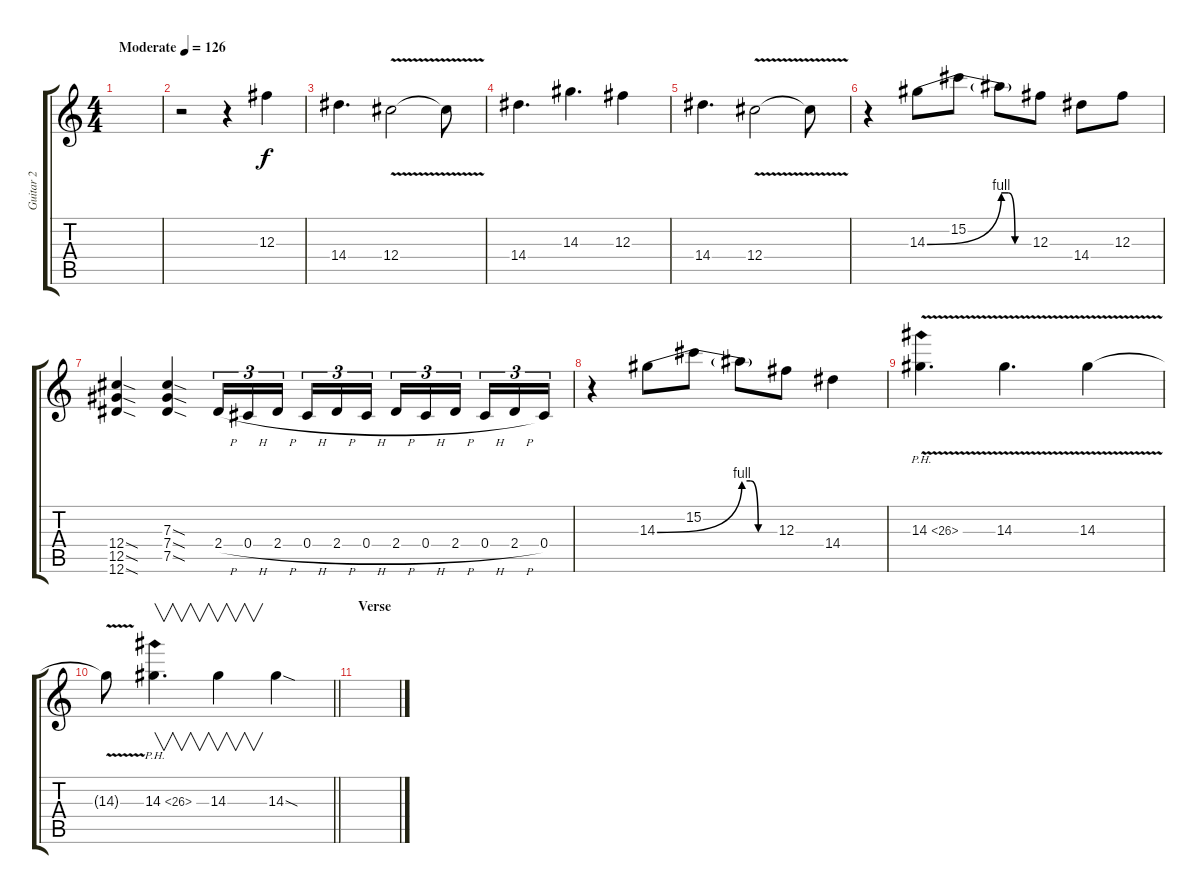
\track ("Guitar 2" "Guitar 2") {instrument overdrivenguitar}
\staff {score tabs}
\tuning (Eb4 Bb3 Gb3 Db3 Ab2 Eb2) {hide}
\ts (4 4)
\tempo (126 "Moderate")
\clef g2
\ks c
|
r.2 r.4 12.3.4 |
14.4.4{d} 12.4{v}.2 12.4{t}.8 |
14.4.4{d} 14.3.4{d} 12.3.4 |
14.4.4{d} 12.4{v}.2 12.4{t}.8 |
r.4 14.3{be (bend 0 0 60 4)}.8 15.2.8 14.3{be (custom 0 4 15 4 30 0 60 0) t}.8 12.3.8 14.4.8 12.3.8 |
(12.4{sod} 12.5{sod} 12.6{sod}).4 (7.3{sod} 7.4{sod} 7.5{sod}).4 2.4{h}.16{tu (3 2)} 0.4{h}.16{tu (3 2)} 2.4{h}.16{tu (3 2) beam splitsecondary} 0.4{h}.16{tu (3 2)} 2.4{h}.16{tu (3 2)} 0.4{h}.16{tu (3 2)} 2.4{h}.16{tu (3 2)} 0.4{h}.16{tu (3 2)} 2.4{h}.16{tu (3 2) beam splitsecondary} 0.4{h}.16{tu (3 2)} 2.4{h}.16{tu (3 2)} 0.4.16{tu (3 2)} |
r.4 14.3{be (bend 0 0 60 4)}.8 15.2.8 14.3{be (custom 0 4 15 4 30 0 60 0) t}.8 12.3.8 14.4.4 |
14.3{ph 12 v}.4{d} 14.3{v}.4{d} 14.3{v}.4 |
\barLineRight lightlight
14.3{t}.8 14.3{ph 12}.4{v d} 14.3.4{v} 14.3{sod}.4 |
\section ("" "Verse")
